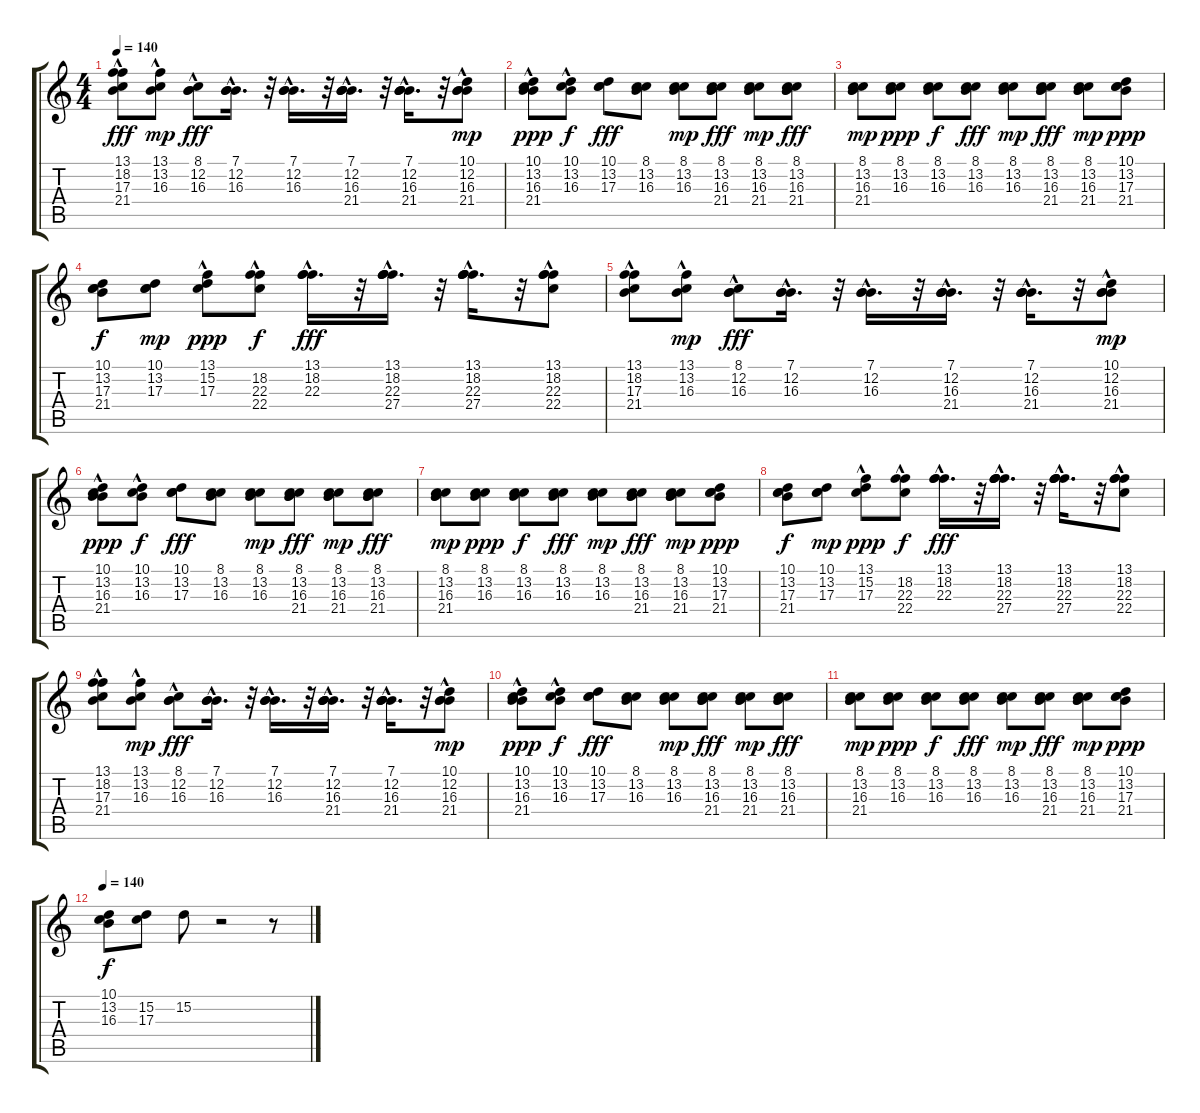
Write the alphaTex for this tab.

\track "" {instrument lead2sawtooth}
\staff {score tabs}
\tuning (E4 B3 G3 D3 A2 E2) {hide}
\ts (4 4)
\tempo 140
\clef g2
\ks c
(13.1{hac} 18.2{hac} 17.3 21.4).8{dy fff} (13.1{hac} 13.2 16.3).8{dy mp} (8.1 12.2{hac} 16.3{hac}).8{dy fff} (7.1{hac} 12.2{hac} 16.3{hac}).16{d} r.32 (7.1{hac} 12.2{hac} 16.3{hac}).16{d} r.32 (7.1{hac} 12.2{hac} 16.3{hac} 21.4{hac}).16{d} r.32 (7.1{hac} 12.2{hac} 16.3{hac} 21.4{hac}).16{d} r.32 (10.1 12.2{hac} 16.3{hac} 21.4{hac}).8{dy mp} |
(10.1 13.2 16.3{hac} 21.4{hac}).8{dy ppp} (10.1 13.2 16.3{hac}).8{dy f} (10.1 13.2 17.3).8{dy fff} (8.1 13.2 16.3).8 (8.1 13.2 16.3).8{dy mp} (8.1 13.2 16.3 21.4).8{dy fff} (8.1 13.2 16.3 21.4).8{dy mp} (8.1 13.2 16.3 21.4).8{dy fff} |
(8.1 13.2 16.3 21.4).8{dy mp} (8.1 13.2 16.3).8{dy ppp} (8.1 13.2 16.3).8{dy f} (8.1 13.2 16.3).8{dy fff} (8.1 13.2 16.3).8{dy mp} (8.1 13.2 16.3 21.4).8{dy fff} (8.1 13.2 16.3 21.4).8{dy mp} (10.1 13.2 17.3 21.4).8{dy ppp} |
(10.1 13.2 17.3 21.4).8{dy f} (10.1 13.2 17.3).8{dy mp} (13.1{hac} 15.2 17.3).8{dy ppp} (18.2{hac} 22.3{hac} 22.4).8{dy f} (13.1{hac} 18.2{hac} 22.3{hac}).16{d dy fff} r.32 (13.1{hac} 18.2{hac} 22.3{hac} 27.4{hac}).16{d} r.32 (13.1{hac} 18.2{hac} 22.3{hac} 27.4{hac}).16{d} r.32 (13.1{hac} 18.2{hac} 22.3{hac} 22.4).8 |
(13.1{hac} 18.2{hac} 17.3 21.4).8 (13.1{hac} 13.2 16.3).8{dy mp} (8.1 12.2{hac} 16.3{hac}).8{dy fff} (7.1{hac} 12.2{hac} 16.3{hac}).16{d} r.32 (7.1{hac} 12.2{hac} 16.3{hac}).16{d} r.32 (7.1{hac} 12.2{hac} 16.3{hac} 21.4{hac}).16{d} r.32 (7.1{hac} 12.2{hac} 16.3{hac} 21.4{hac}).16{d} r.32 (10.1 12.2{hac} 16.3{hac} 21.4{hac}).8{dy mp} |
(10.1 13.2 16.3{hac} 21.4{hac}).8{dy ppp} (10.1 13.2 16.3{hac}).8{dy f} (10.1 13.2 17.3).8{dy fff} (8.1 13.2 16.3).8 (8.1 13.2 16.3).8{dy mp} (8.1 13.2 16.3 21.4).8{dy fff} (8.1 13.2 16.3 21.4).8{dy mp} (8.1 13.2 16.3 21.4).8{dy fff} |
(8.1 13.2 16.3 21.4).8{dy mp} (8.1 13.2 16.3).8{dy ppp} (8.1 13.2 16.3).8{dy f} (8.1 13.2 16.3).8{dy fff} (8.1 13.2 16.3).8{dy mp} (8.1 13.2 16.3 21.4).8{dy fff} (8.1 13.2 16.3 21.4).8{dy mp} (10.1 13.2 17.3 21.4).8{dy ppp} |
(10.1 13.2 17.3 21.4).8{dy f} (10.1 13.2 17.3).8{dy mp} (13.1{hac} 15.2 17.3).8{dy ppp} (18.2{hac} 22.3{hac} 22.4).8{dy f} (13.1{hac} 18.2{hac} 22.3{hac}).16{d dy fff} r.32 (13.1{hac} 18.2{hac} 22.3{hac} 27.4{hac}).16{d} r.32 (13.1{hac} 18.2{hac} 22.3{hac} 27.4{hac}).16{d} r.32 (13.1{hac} 18.2{hac} 22.3{hac} 22.4).8 |
(13.1{hac} 18.2{hac} 17.3 21.4).8 (13.1{hac} 13.2 16.3).8{dy mp} (8.1 12.2{hac} 16.3{hac}).8{dy fff} (7.1{hac} 12.2{hac} 16.3{hac}).16{d} r.32 (7.1{hac} 12.2{hac} 16.3{hac}).16{d} r.32 (7.1{hac} 12.2{hac} 16.3{hac} 21.4{hac}).16{d} r.32 (7.1{hac} 12.2{hac} 16.3{hac} 21.4{hac}).16{d} r.32 (10.1 12.2{hac} 16.3{hac} 21.4{hac}).8{dy mp} |
(10.1 13.2 16.3{hac} 21.4{hac}).8{dy ppp} (10.1 13.2 16.3{hac}).8{dy f} (10.1 13.2 17.3).8{dy fff} (8.1 13.2 16.3).8 (8.1 13.2 16.3).8{dy mp} (8.1 13.2 16.3 21.4).8{dy fff} (8.1 13.2 16.3 21.4).8{dy mp} (8.1 13.2 16.3 21.4).8{dy fff} |
(8.1 13.2 16.3 21.4).8{dy mp} (8.1 13.2 16.3).8{dy ppp} (8.1 13.2 16.3).8{dy f} (8.1 13.2 16.3).8{dy fff} (8.1 13.2 16.3).8{dy mp} (8.1 13.2 16.3 21.4).8{dy fff} (8.1 13.2 16.3 21.4).8{dy mp} (10.1 13.2 17.3 21.4).8{dy ppp} |
\tempo 140
(10.1 13.2 16.3).8{dy f} (15.2 17.3).8 15.2.8 r.2 r.8
